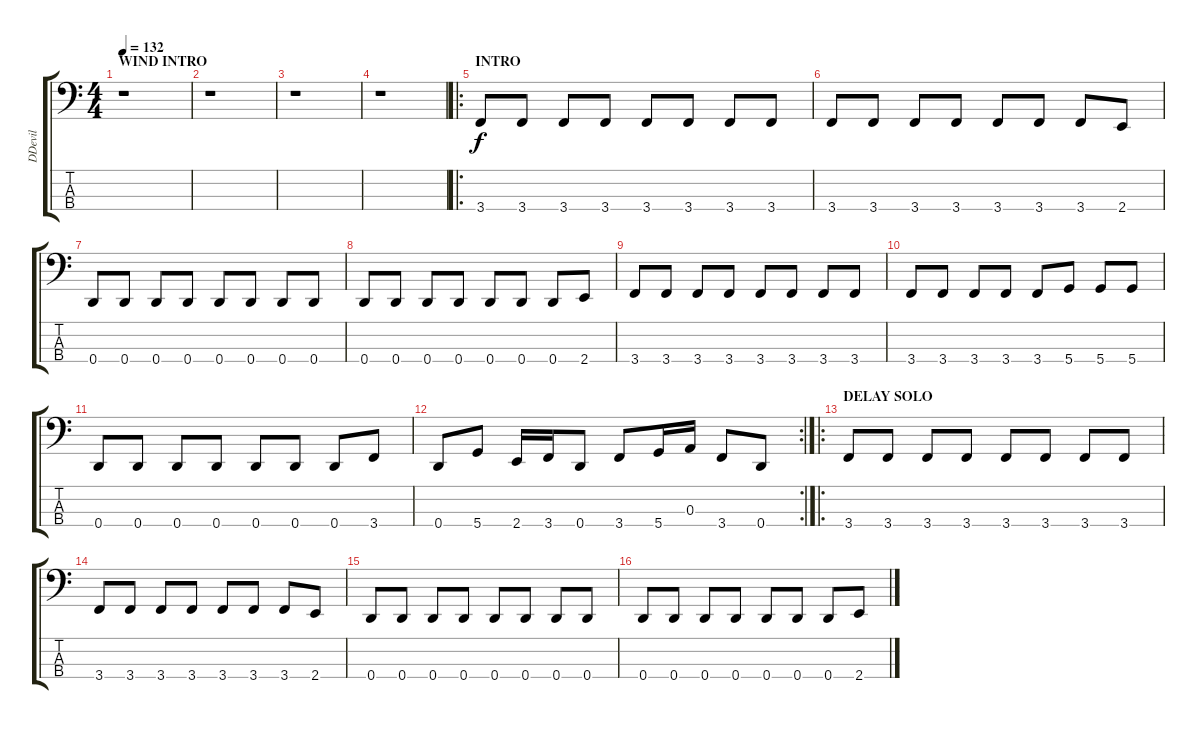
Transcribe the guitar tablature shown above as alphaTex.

\track ("DDevil" "DDevil") {instrument electricbassfinger}
\staff {score tabs}
\tuning (G2 D2 A1 D1) {hide}
\ts (4 4)
\section ("" "WIND INTRO")
\tempo 132
\clef f4
\ks c
r.1{dy f instrument electricbassfinger} |
r.1 |
r.1 |
r.1 |
\ro
\section ("" "INTRO")
3.4.8 3.4.8 3.4.8 3.4.8 3.4.8 3.4.8 3.4.8 3.4.8 |
3.4.8 3.4.8 3.4.8 3.4.8 3.4.8 3.4.8 3.4.8 2.4.8 |
0.4.8 0.4.8 0.4.8 0.4.8 0.4.8 0.4.8 0.4.8 0.4.8 |
0.4.8 0.4.8 0.4.8 0.4.8 0.4.8 0.4.8 0.4.8 2.4.8 |
3.4.8 3.4.8 3.4.8 3.4.8 3.4.8 3.4.8 3.4.8 3.4.8 |
3.4.8 3.4.8 3.4.8 3.4.8 3.4.8 5.4.8 5.4.8 5.4.8 |
0.4.8 0.4.8 0.4.8 0.4.8 0.4.8 0.4.8 0.4.8 3.4.8 |
\rc 2
0.4.8 5.4.8 2.4.16 3.4.16 0.4.8 3.4.8 5.4.16 0.3.16 3.4.8 0.4.8 |
\ro
\section ("" "DELAY SOLO")
3.4.8 3.4.8 3.4.8 3.4.8 3.4.8 3.4.8 3.4.8 3.4.8 |
3.4.8 3.4.8 3.4.8 3.4.8 3.4.8 3.4.8 3.4.8 2.4.8 |
0.4.8 0.4.8 0.4.8 0.4.8 0.4.8 0.4.8 0.4.8 0.4.8 |
0.4.8 0.4.8 0.4.8 0.4.8 0.4.8 0.4.8 0.4.8 2.4.8
